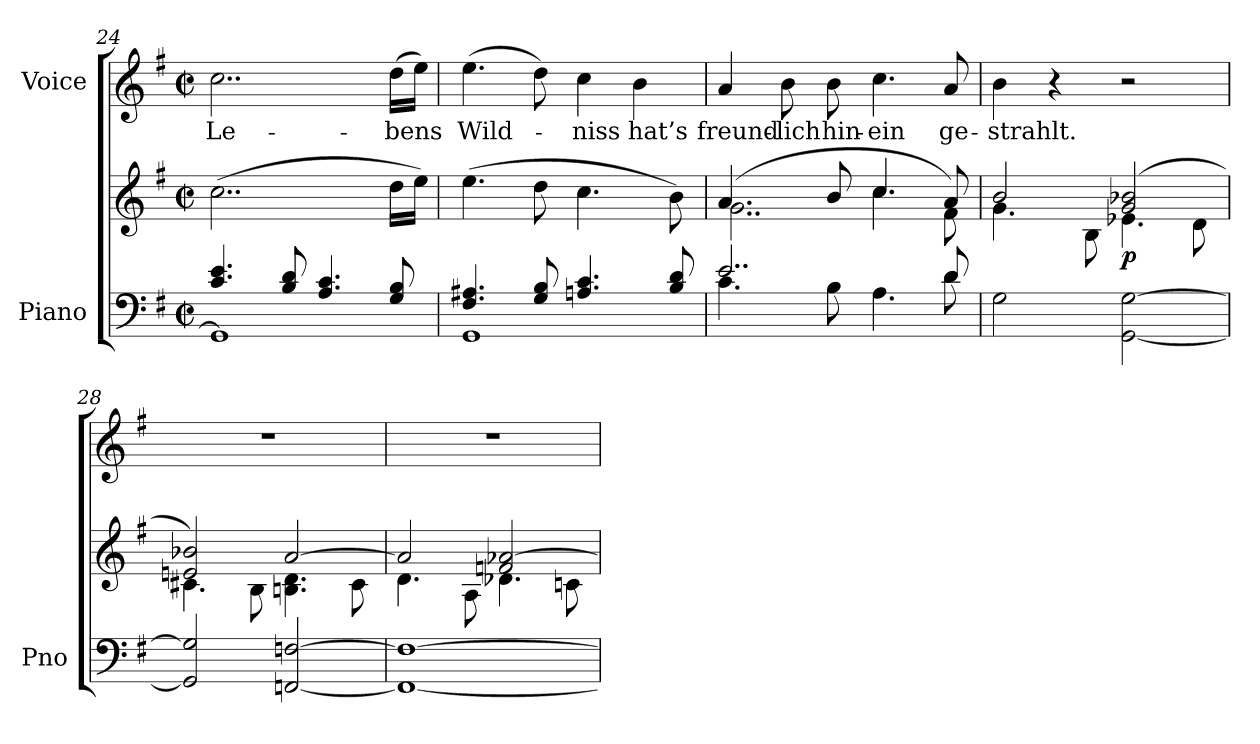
**kern	**kern	**dynam	**kern	**text
*part2	*part2	*part2	*part1	*part1
*staff3	*staff2	*staff2/3	*staff1	*staff1
*I"Piano	*	*	*I"Voice	*
*I'Pno	*	*	*	*
*clefF4	*clefG2	*	*clefG2	*
*k[f#]	*k[f#]	*	*k[f#]	*
*M2/2	*M2/2	*	*M2/2	*
*met(c|)	*met(c|)	*	*met(c|)	*
=24	=24	=24	=24	=24
*^	*	*	*	*
!	!	!	!	!	!LO:LY:b
4.c/ 4.e/	1GG]	(2..cc\	.	2..cc\	Le-
8B/ 8d/	.	.	.	.	.
4.A/ 4.c/	.	.	.	.	.
!	!	!	!	!	!LO:LY:b
8G/ 8B/	.	16dd\LL	.	(16dd\LL	-bens
.	.	16ee\JJ)	.	16ee\JJ)	.
=25	=25	=25	=25	=25	=25
!	!	!	!	!	!LO:LY:b
4.F#/ 4.A#X/	1GG	(4.ee\	.	(4.ee\	Wild-
8G/ 8B/	.	8dd\	.	8dd\)	.
!	!	!	!	!	!LO:LY:b
4.An/ 4.c/	.	4.cc\	.	4cc\	-niss
!	!	!	!	!	!LO:LY:b
.	.	.	.	4b\	hat’s
8B/ 8d/	.	8b\)	.	.	.
=26	=26	=26	=26	=26	=26
*	*	*^	*	*	*
*	*	*	*^	*	*	*
!	!	!	!	!	!	!	!LO:LY:b
2..e/	4.c\	(4.a/	2..g\	2ryy	.	4a/	freund-
!	!	!	!	!	!	!	!LO:LY:b
.	.	.	.	.	.	8b\	-lich
!	!	!	!	!	!	!	!LO:LY:b
.	8B\	8b/	.	.	.	8b\	hin-
!	!	!	!	!	!	!	!LO:LY:b
.	4.A\	4.cc/	.	4.cc\	.	4.cc\	-ein
!	!	!	!	!	!	!	!LO:LY:b
8d/	8d\	8a/)	8f#\	8ryy	.	8a/	ge-
=27	=27	=27	=27	=27	=27	=27	=27
!	!	!	!	!	!	!	!LO:LY:b
*v	*v	*	*	*	*	*	*
*	*	*v	*v	*	*	*
2G\	2b/	4.g\	.	4b\	-strahlt.
.	.	.	.	4r	.
.	.	8B\	.	.	.
!	!	!	!LO:DY:b	!	!
[2GG\ [2G\	(2g/ 2b-X/	4.e-X\	p	2r	.
.	.	8d\	.	.	.
!!LO:PB:g=z
=28	=28	=28	=28	=28	=28
2GG/] 2G/]	2en/ 2b-X/)	4.c#X\	.	1r	.
.	.	8B\	.	.	.
[2FFn/ [2Fn/	[2a/	4.Bn\ 4.d\	.	.	.
.	.	8c#\	.	.	.
=29	=29	=29	=29	=29	=29
1FF_ 1F_	2a/]	4.d\	.	1r	.
.	.	8A\	.	.	.
.	2fn/ [2a-X/	4.d-X\	.	.	.
.	.	8cn\	.	.	.
*	*v	*v	*	*	*
=	=	=	=	=
*-	*-	*-	*-	*-
